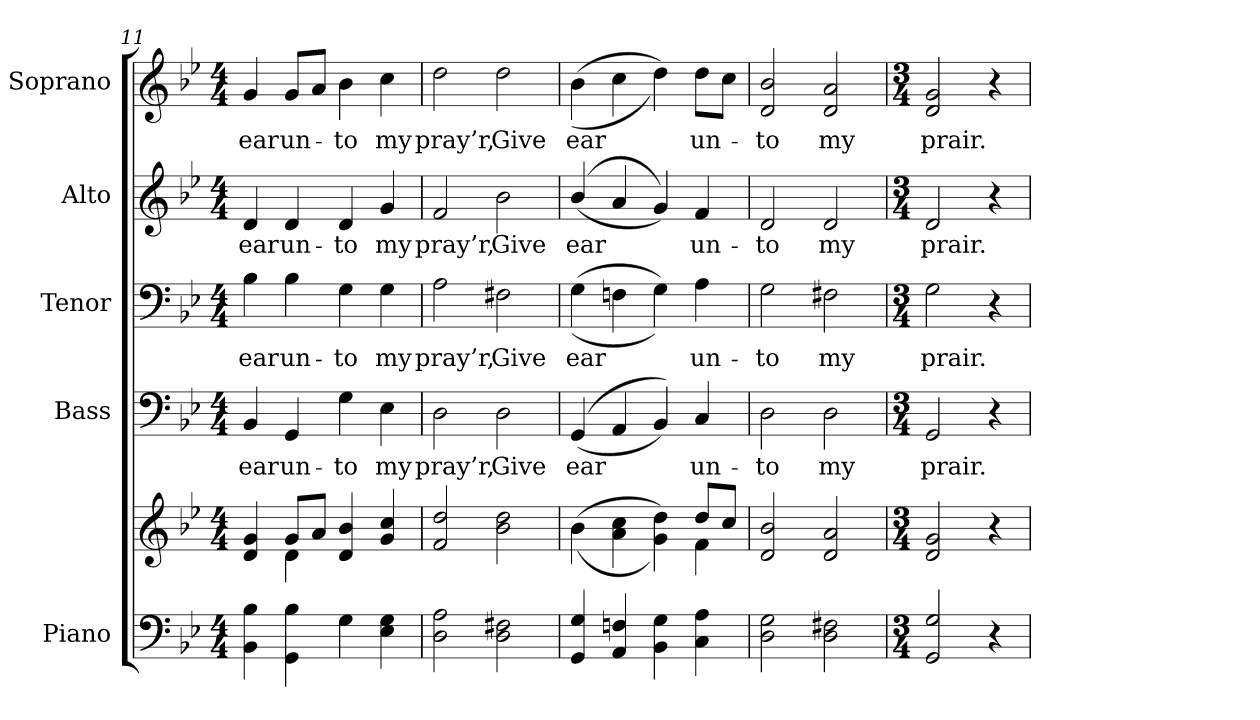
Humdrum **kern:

**kern	**kern	**kern	**text	**kern	**text	**kern	**text	**kern	**text
*part5	*part5	*part4	*part4	*part3	*part3	*part2	*part2	*part1	*part1
*staff6	*staff5	*staff4	*staff4	*staff3	*staff3	*staff2	*staff2	*staff1	*staff1
*I"Piano	*	*I"Bass	*	*I"Tenor	*	*I"Alto	*	*I"Soprano	*
*I'Pno.	*	*I'B.	*	*I'T.	*	*I'A.	*	*I'S.	*
*clefF4	*clefG2	*clefF4	*	*clefF4	*	*clefG2	*	*clefG2	*
*k[b-e-]	*k[b-e-]	*k[b-e-]	*	*k[b-e-]	*	*k[b-e-]	*	*k[b-e-]	*
*g:	*g:	*g:	*	*g:	*	*g:	*	*g:	*
*M4/4	*M4/4	*M4/4	*	*M4/4	*	*M4/4	*	*M4/4	*
=11	=11	=11	=11	=11	=11	=11	=11	=11	=11
*	*^	*	*	*	*	*	*	*	*
!	!	!	!	!LO:LY:b:color=#000000	!	!	!	!	!	!
!	!	!	!	!	!	!LO:LY:b:color=#000000	!	!	!	!
!	!	!	!	!	!	!	!	!LO:LY:b:color=#000000	!	!
!	!	!	!	!	!	!	!	!	!	!LO:LY:b:color=#000000
4BB-i\ 4B-i	4di/ 4gi	4ryy	4BB-i/	ear	4B-i\	ear	4di/	ear	4gi/	ear
!	!	!	!	!LO:LY:b:color=#000000	!	!	!	!	!	!
!	!	!	!	!	!	!LO:LY:b:color=#000000	!	!	!	!
!	!	!	!	!	!	!	!	!LO:LY:b:color=#000000	!	!
!	!	!	!	!	!	!	!	!	!	!LO:LY:b:color=#000000
4GGi\ 4B-i	8gi/L	4di\	4GGi/	un-	4B-i\	un-	4di/	un-	8gi/L	un-
.	8ai/J	.	.	.	.	.	.	.	8ai/J	.
!	!	!	!	!LO:LY:b:color=#000000	!	!	!	!	!	!
!	!	!	!	!	!	!LO:LY:b:color=#000000	!	!	!	!
!	!	!	!	!	!	!	!	!LO:LY:b:color=#000000	!	!
!	!	!	!	!	!	!	!	!	!	!LO:LY:b:color=#000000
4Gi\	4di/ 4b-i	2ryy	4Gi\	-to	4Gi\	-to	4di/	-to	4b-i\	-to
!	!	!	!	!LO:LY:b:color=#000000	!	!	!	!	!	!
!	!	!	!	!	!	!LO:LY:b:color=#000000	!	!	!	!
!	!	!	!	!	!	!	!	!LO:LY:b:color=#000000	!	!
!	!	!	!	!	!	!	!	!	!	!LO:LY:b:color=#000000
4E-i\ 4Gi	4gi/ 4cci	.	4E-i\	my	4Gi\	my	4gi/	my	4cci\	my
*	*v	*v	*	*	*	*	*	*	*	*
=12	=12	=12	=12	=12	=12	=12	=12	=12	=12
!	!	!	!LO:LY:b:color=#000000	!	!	!	!	!	!
!	!	!	!	!	!LO:LY:b:color=#000000	!	!	!	!
!	!	!	!	!	!	!	!LO:LY:b:color=#000000	!	!
!	!	!	!	!	!	!	!	!	!LO:LY:b:color=#000000
2Di\ 2Ai	2fi/ 2ddi	2Di\	pray’r,	2Ai\	pray’r,	2fi/	pray’r,	2ddi\	pray’r,
!	!	!	!LO:LY:b:color=#000000	!	!	!	!	!	!
!	!	!	!	!	!LO:LY:b:color=#000000	!	!	!	!
!	!	!	!	!	!	!	!LO:LY:b:color=#000000	!	!
!	!	!	!	!	!	!	!	!	!LO:LY:b:color=#000000
2Di\ 2F#Xi	2b-i\ 2ddi	2Di\	Give	2F#Xi\	Give	2b-i\	Give	2ddi\	Give
!!LO:PB:g=z
=13	=13	=13	=13	=13	=13	=13	=13	=13	=13
*	*^	*	*	*	*	*	*	*	*
!	!	!	!	!LO:LY:b:color=#000000	!	!	!	!	!	!
!	!	!	!	!	!	!LO:LY:b:color=#000000	!	!	!	!
!	!	!	!	!	!	!	!	!LO:LY:b:color=#000000	!	!
!	!	!	!	!	!	!	!	!	!	!LO:LY:b:color=#000000
4GGi/ 4Gi	((4b-i\	2ryy	((4GGi/	ear	((4Gi\	ear	((4b-i/	ear	((4b-i\	ear
4AAi/ 4Fni	4ai\ 4cci	.	4AAi/	.	4Fni\	.	4ai/	.	4cci\	.
4BB-i\ 4Gi	4gi\ 4ddi))	4ryy	4BB-i/))	.	4Gi\))	.	4gi/))	.	4ddi\))	.
!	!	!	!	!LO:LY:b:color=#000000	!	!	!	!	!	!
!	!	!	!	!	!	!LO:LY:b:color=#000000	!	!	!	!
!	!	!	!	!	!	!	!	!LO:LY:b:color=#000000	!	!
!	!	!	!	!	!	!	!	!	!	!LO:LY:b:color=#000000
4Ci\ 4Ai	8ddi/L	4fi\	4Ci/	un-	4Ai\	un-	4fi/	un-	8ddi\L	un-
.	8cci/J	.	.	.	.	.	.	.	8cci\J	.
*	*v	*v	*	*	*	*	*	*	*	*
=14	=14	=14	=14	=14	=14	=14	=14	=14	=14
!	!	!	!LO:LY:b:color=#000000	!	!	!	!	!	!
!	!	!	!	!	!LO:LY:b:color=#000000	!	!	!	!
!	!	!	!	!	!	!	!LO:LY:b:color=#000000	!	!
!	!	!	!	!	!	!	!	!	!LO:LY:b:color=#000000
2Di\ 2Gi	2di/ 2b-i	2Di\	-to	2Gi\	-to	2di/	-to	2di/ 2b-i	-to
!	!	!	!LO:LY:b:color=#000000	!	!	!	!	!	!
!	!	!	!	!	!LO:LY:b:color=#000000	!	!	!	!
!	!	!	!	!	!	!	!LO:LY:b:color=#000000	!	!
!	!	!	!	!	!	!	!	!	!LO:LY:b:color=#000000
2Di\ 2F#Xi	2di/ 2ai	2Di\	my	2F#Xi\	my	2di/	my	2di/ 2ai	my
=15	=15	=15	=15	=15	=15	=15	=15	=15	=15
*M3/4	*M3/4	*M3/4	*	*M3/4	*	*M3/4	*	*M3/4	*
!	!	!	!LO:LY:b:color=#000000	!	!	!	!	!	!
!	!	!	!	!	!LO:LY:b:color=#000000	!	!	!	!
!	!	!	!	!	!	!	!LO:LY:b:color=#000000	!	!
!	!	!	!	!	!	!	!	!	!LO:LY:b:color=#000000
2GGi/ 2Gi	2di/ 2gi	2GGi/	prair.	2Gi\	prair.	2di/	prair.	2di/ 2gi	prair.
4r	4r	4r	.	4r	.	4r	.	4r	.
=	=	=	=	=	=	=	=	=	=
*-	*-	*-	*-	*-	*-	*-	*-	*-	*-
